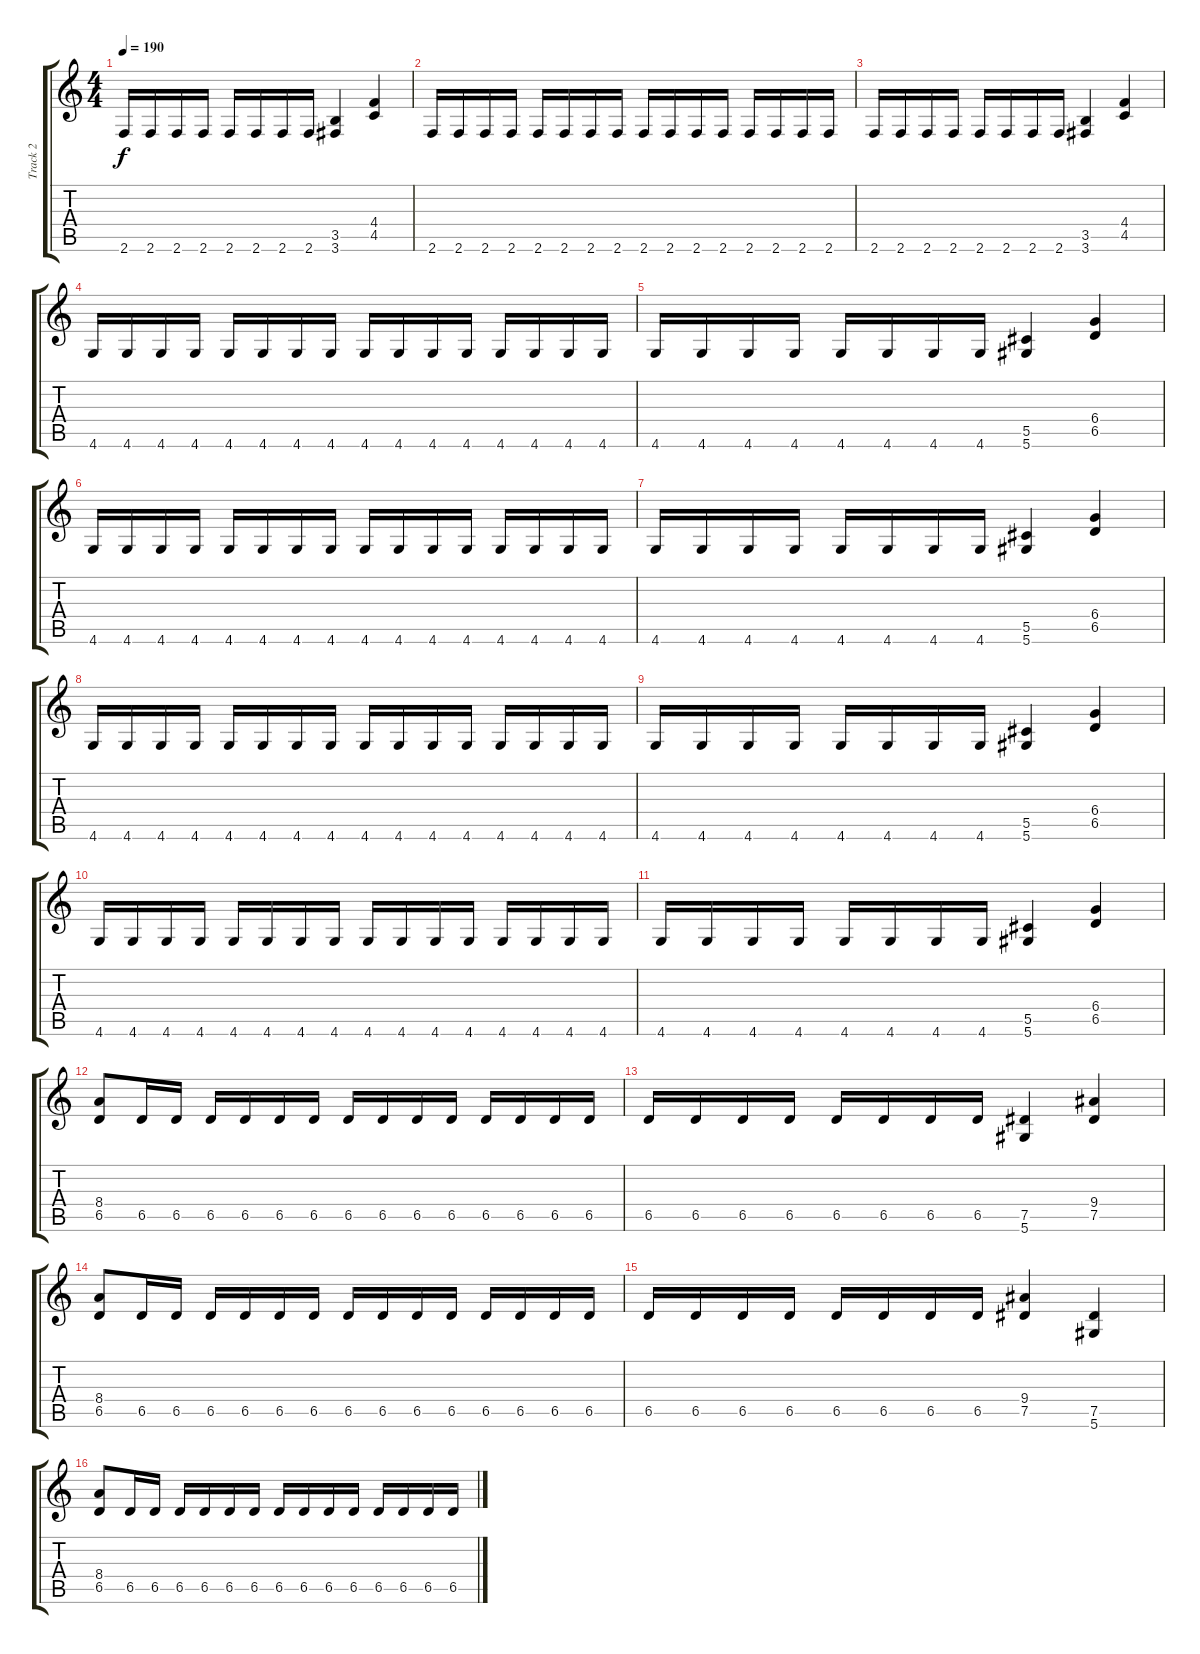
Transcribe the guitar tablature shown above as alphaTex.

\track ("Track 2" "Track 2") {instrument distortionguitar}
\staff {score tabs}
\tuning (Eb4 Bb3 Gb3 Db3 Ab2 Eb2) {hide}
\ts (4 4)
\tempo 190
\clef g2
\ks c
2.6.16{dy f} 2.6.16 2.6.16 2.6.16 2.6.16 2.6.16 2.6.16 2.6.16 (3.5 3.6).4 (4.4 4.5).4 |
2.6.16 2.6.16 2.6.16 2.6.16 2.6.16 2.6.16 2.6.16 2.6.16 2.6.16 2.6.16 2.6.16 2.6.16 2.6.16 2.6.16 2.6.16 2.6.16 |
2.6.16 2.6.16 2.6.16 2.6.16 2.6.16 2.6.16 2.6.16 2.6.16 (3.5 3.6).4 (4.4 4.5).4 |
4.6.16 4.6.16 4.6.16 4.6.16 4.6.16 4.6.16 4.6.16 4.6.16 4.6.16 4.6.16 4.6.16 4.6.16 4.6.16 4.6.16 4.6.16 4.6.16 |
4.6.16 4.6.16 4.6.16 4.6.16 4.6.16 4.6.16 4.6.16 4.6.16 (5.5 5.6).4 (6.4 6.5).4 |
4.6.16 4.6.16 4.6.16 4.6.16 4.6.16 4.6.16 4.6.16 4.6.16 4.6.16 4.6.16 4.6.16 4.6.16 4.6.16 4.6.16 4.6.16 4.6.16 |
4.6.16 4.6.16 4.6.16 4.6.16 4.6.16 4.6.16 4.6.16 4.6.16 (5.5 5.6).4 (6.4 6.5).4 |
4.6.16 4.6.16 4.6.16 4.6.16 4.6.16 4.6.16 4.6.16 4.6.16 4.6.16 4.6.16 4.6.16 4.6.16 4.6.16 4.6.16 4.6.16 4.6.16 |
4.6.16 4.6.16 4.6.16 4.6.16 4.6.16 4.6.16 4.6.16 4.6.16 (5.5 5.6).4 (6.4 6.5).4 |
4.6.16 4.6.16 4.6.16 4.6.16 4.6.16 4.6.16 4.6.16 4.6.16 4.6.16 4.6.16 4.6.16 4.6.16 4.6.16 4.6.16 4.6.16 4.6.16 |
4.6.16 4.6.16 4.6.16 4.6.16 4.6.16 4.6.16 4.6.16 4.6.16 (5.5 5.6).4 (6.4 6.5).4 |
(8.4 6.5).8 6.5.16 6.5.16 6.5.16 6.5.16 6.5.16 6.5.16 6.5.16 6.5.16 6.5.16 6.5.16 6.5.16 6.5.16 6.5.16 6.5.16 |
6.5.16 6.5.16 6.5.16 6.5.16 6.5.16 6.5.16 6.5.16 6.5.16 (7.5 5.6).4 (9.4 7.5).4 |
(8.4 6.5).8 6.5.16 6.5.16 6.5.16 6.5.16 6.5.16 6.5.16 6.5.16 6.5.16 6.5.16 6.5.16 6.5.16 6.5.16 6.5.16 6.5.16 |
6.5.16 6.5.16 6.5.16 6.5.16 6.5.16 6.5.16 6.5.16 6.5.16 (9.4 7.5).4 (7.5 5.6).4 |
(8.4 6.5).8 6.5.16 6.5.16 6.5.16 6.5.16 6.5.16 6.5.16 6.5.16 6.5.16 6.5.16 6.5.16 6.5.16 6.5.16 6.5.16 6.5.16
